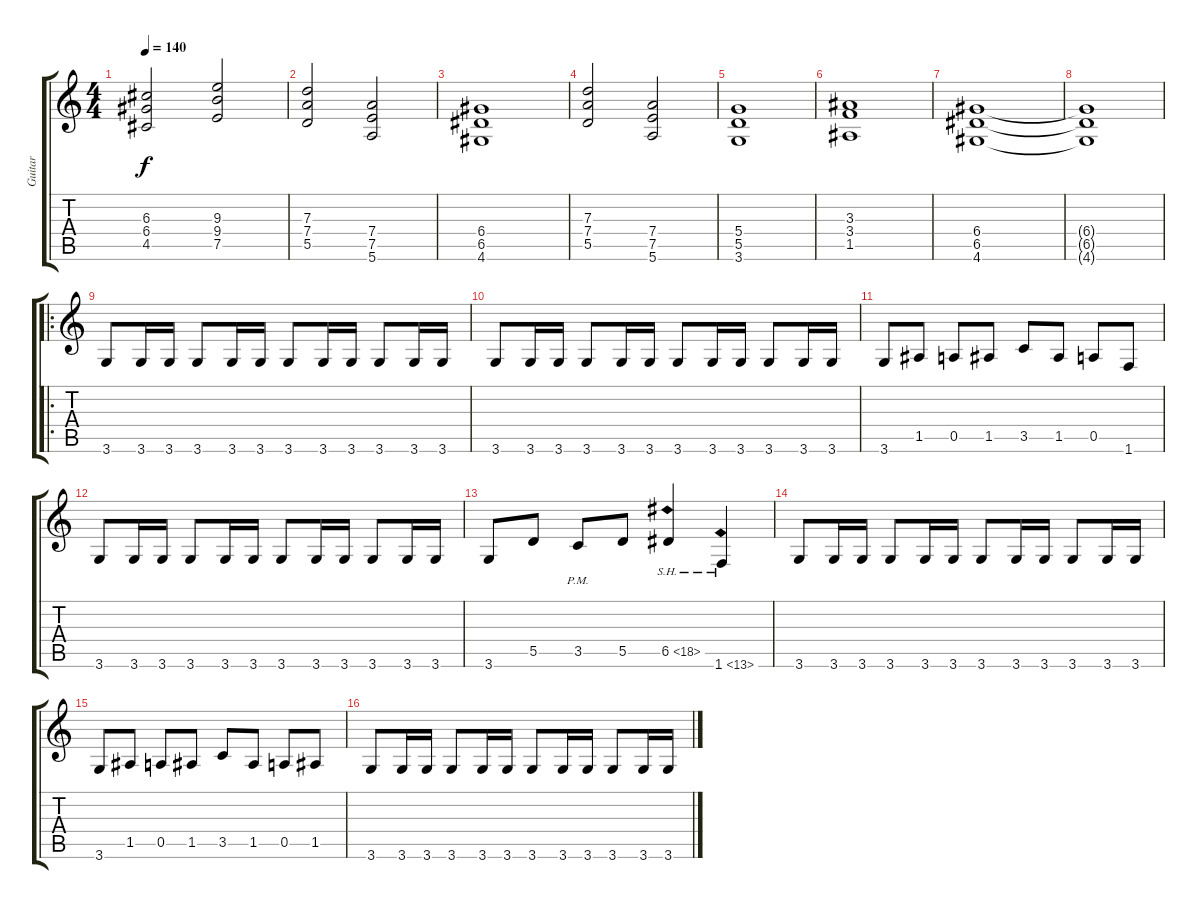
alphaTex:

\track ("Guitar" "Guitar") {instrument distortionguitar}
\staff {score tabs}
\tuning (E4 B3 G3 D3 A2 E2) {hide}
\ts (4 4)
\tempo 140
\clef g2
\ks c
(6.3 6.4 4.5).2{dy f} (9.3 9.4 7.5).2 |
(7.3 7.4 5.5).2 (7.4 7.5 5.6).2 |
(6.4 6.5 4.6).1 |
(7.3 7.4 5.5).2 (7.4 7.5 5.6).2 |
(5.4 5.5 3.6).1 |
(3.3 3.4 1.5).1 |
(6.4 6.5 4.6).1 |
(6.4{t} 6.5{t} 4.6{t}).1 |
\ro
3.6.8 3.6.16 3.6.16 3.6.8 3.6.16 3.6.16 3.6.8 3.6.16 3.6.16 3.6.8 3.6.16 3.6.16 |
3.6.8 3.6.16 3.6.16 3.6.8 3.6.16 3.6.16 3.6.8 3.6.16 3.6.16 3.6.8 3.6.16 3.6.16 |
3.6.8 1.5.8 0.5.8 1.5.8 3.5.8 1.5.8 0.5.8 1.6.8 |
3.6.8 3.6.16 3.6.16 3.6.8 3.6.16 3.6.16 3.6.8 3.6.16 3.6.16 3.6.8 3.6.16 3.6.16 |
3.6.8 5.5.8 3.5{pm}.8 5.5.8 6.5{sh 12}.4 1.6{sh 12}.4 |
3.6.8 3.6.16 3.6.16 3.6.8 3.6.16 3.6.16 3.6.8 3.6.16 3.6.16 3.6.8 3.6.16 3.6.16 |
3.6.8 1.5.8 0.5.8 1.5.8 3.5.8 1.5.8 0.5.8 1.5.8 |
3.6.8 3.6.16 3.6.16 3.6.8 3.6.16 3.6.16 3.6.8 3.6.16 3.6.16 3.6.8 3.6.16 3.6.16
